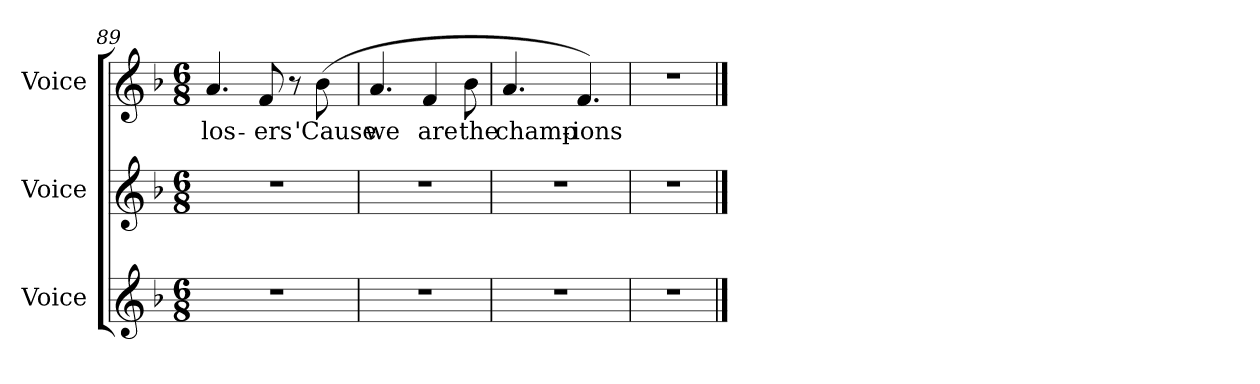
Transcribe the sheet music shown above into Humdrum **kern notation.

**kern	**kern	**kern	**text
*part3	*part2	*part1	*part1
*staff3	*staff2	*staff1	*staff1
*I"Voice	*I"Voice	*I"Voice	*
*I'Voice	*I'Voice	*I'Voice	*
*clefG2	*clefG2	*clefG2	*
*k[b-]	*k[b-]	*k[b-]	*
*F:	*F:	*F:	*
*M6/8	*M6/8	*M6/8	*
=89	=89	=89	=89
!LO:N:vis=1	!LO:N:vis=1	!	!
!	!	!	!LO:LY:b:color=#000000
2.r	2.r	4.ai/	los-
!	!	!	!LO:LY:b:color=#000000
.	.	8fi/	-ers
.	.	8r	.
!	!	!	!LO:LY:b:color=#000000
.	.	(8b-i\	'Cause
=90	=90	=90	=90
!LO:N:vis=1	!LO:N:vis=1	!	!
!	!	!	!LO:LY:b:color=#000000
2.r	2.r	4.ai/	we
!	!	!	!LO:LY:b:color=#000000
.	.	4fi/	are
!	!	!	!LO:LY:b:color=#000000
.	.	8b-i\	the
=91	=91	=91	=91
!LO:N:vis=1	!LO:N:vis=1	!	!
!	!	!	!LO:LY:b:color=#000000
2.r	2.r	4.ai/	champ-
!	!	!	!LO:LY:b:color=#000000
.	.	4.fi/)	-ions
=92	=92	=92	=92
!LO:N:vis=1	!LO:N:vis=1	!LO:N:vis=1	!
2.r	2.r	2.r	.
==	==	==	==
*-	*-	*-	*-
